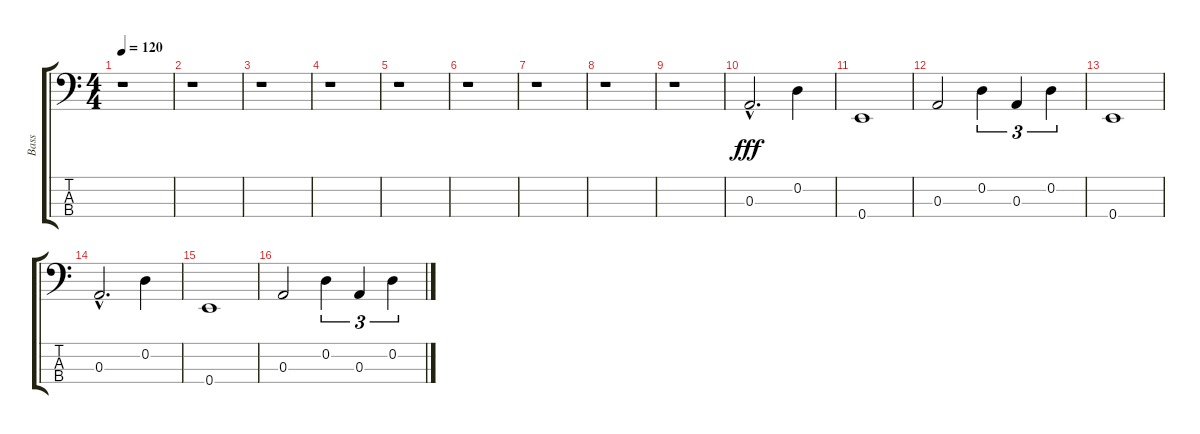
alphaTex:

\track ("Bass" "Bass") {instrument electricbassfinger}
\staff {score tabs}
\tuning (G2 D2 A1 E1) {hide}
\ts (4 4)
\tempo 120
\clef f4
\ks c
r.1{dy fff} |
r.1 |
r.1 |
r.1 |
r.1 |
r.1 |
r.1 |
r.1 |
r.1 |
0.3{hac}.2{d} 0.2.4 |
0.4.1 |
0.3.2 0.2.4{tu (3 2)} 0.3.4{tu (3 2)} 0.2.4{tu (3 2)} |
0.4.1 |
0.3{hac}.2{d} 0.2.4 |
0.4.1 |
0.3.2 0.2.4{tu (3 2)} 0.3.4{tu (3 2)} 0.2.4{tu (3 2)}
